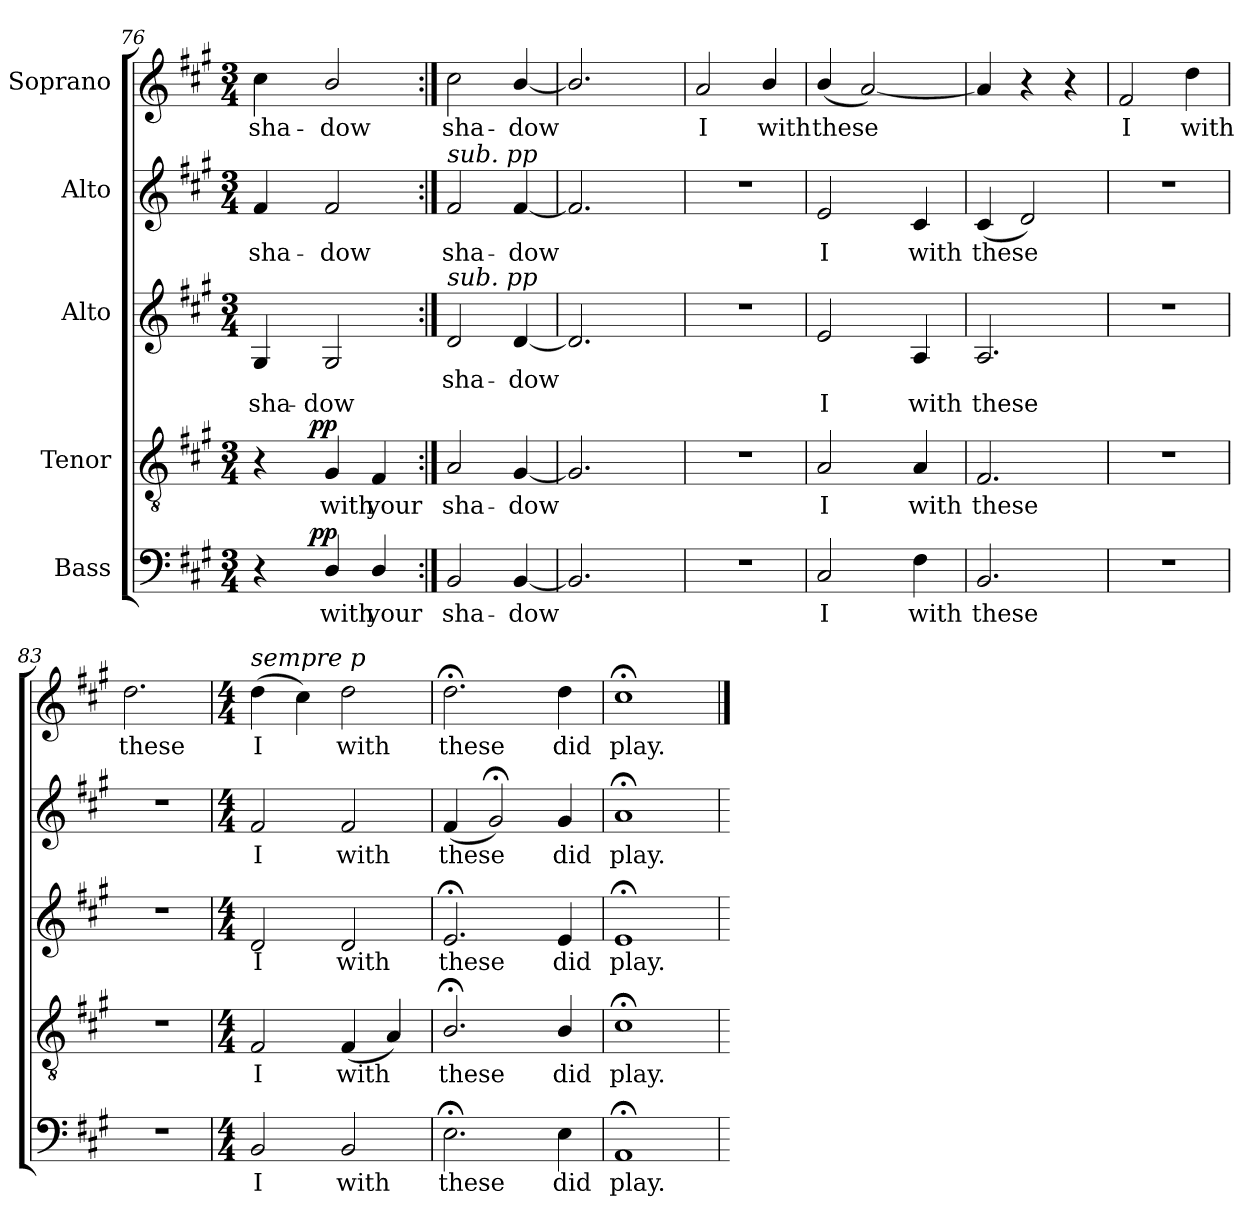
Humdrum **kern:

**kern	**text	**dynam	**kern	**text	**dynam	**kern	**text	**text	**kern	**text	**kern	**text
*part5	*part5	*part5	*part4	*part4	*part4	*part3	*part3	*part3	*part2	*part2	*part1	*part1
*staff5	*staff5	*staff5	*staff4	*staff4	*staff4	*staff3	*staff3	*staff3	*staff2	*staff2	*staff1	*staff1
*I"Bass	*	*	*I"Tenor	*	*	*I"Alto	*	*	*I"Alto	*	*I"Soprano	*
*clefF4	*	*	*clefGv2	*	*	*clefG2	*	*	*clefG2	*	*clefG2	*
*k[f#c#g#]	*	*	*k[f#c#g#]	*	*	*k[f#c#g#]	*	*	*k[f#c#g#]	*	*k[f#c#g#]	*
*A:	*	*	*A:	*	*	*A:	*	*	*A:	*	*A:	*
*M3/4	*	*	*M3/4	*	*	*M3/4	*	*	*M3/4	*	*M3/4	*
=76	=76	=76	=76	=76	=76	=76	=76	=76	=76	=76	=76	=76
!	!	!	!	!	!	!	!	!LO:LY:b	!	!LO:LY:b	!	!LO:LY:b
*^	*	*	*^	*	*	*	*	*	*	*	*	*
4r	8ryy	.	.	4r	8ryy	.	.	4G#/	.	sha-	4f#/	sha-	4cc#\	sha-
.	16ryy	.	.	.	16ryy	.	.	.	.	.	.	.	.	.
.	64ryy	.	.	.	64ryy	.	.	.	.	.	.	.	.	.
!	!	!	!LO:DY:a	!	!	!	!LO:DY:a	!	!	!	!	!	!	!
.	2ryy	.	pp	.	2ryy	.	pp	.	.	.	.	.	.	.
!	!	!LO:LY:b:cj	!	!	!	!LO:LY:b:cj	!	!	!	!LO:LY:b:rj	!	!LO:LY:b:rj	!	!LO:LY:b:rj
4D/	.	with	.	4G#/	.	with	.	2G#/	.	-dow	2f#/	-dow	2b/	-dow
!	!	!LO:LY:b:cj	!	!	!	!LO:LY:b:cj	!	!	!	!	!	!	!	!
4D/	.	your	.	4F#/	.	your	.	.	.	.	.	.	.	.
.	32.ryy	.	.	.	32.ryy	.	.	.	.	.	.	.	.	.
=77:|!	=77:|!	=77:|!	=77:|!	=77:|!	=77:|!	=77:|!	=77:|!	=77:|!	=77:|!	=77:|!	=77:|!	=77:|!	=77:|!	=77:|!
!	!	!	!	!	!	!	!	!	!	!	!LO:TX:a:i:t=sub. pp	!	!	!
!	!	!	!	!	!	!	!	!LO:TX:a:i:t=sub. pp	!	!	!	!	!	!
!	!	!LO:LY:b:cj	!	!	!	!LO:LY:b:cj	!	!	!LO:LY:b:cj	!	!	!LO:LY:b:cj	!	!LO:LY:b:cj
*v	*v	*	*	*	*	*	*	*	*	*	*	*	*	*
*	*	*	*v	*v	*	*	*	*	*	*	*	*	*
2BB/	sha-	.	2A/	sha-	.	2d/	sha-	.	2f#/	sha-	2cc#\	sha-
!	!LO:LY:b	!	!	!LO:LY:b	!	!	!LO:LY:b	!	!	!LO:LY:b	!	!LO:LY:b
[>4BB/	-dow	.	[>4G#/	-dow	.	[>4d/	-dow	.	[>4f#/	-dow	[>4b/	-dow
!!LO:LB:g=z
=78	=78	=78	=78	=78	=78	=78	=78	=78	=78	=78	=78	=78
*	*	*	*^	*	*	*^	*	*	*^	*	*^	*
2.BB/]	.	.	2.G#/]	64ryy	.	.	2.d/]	64ryy	.	.	2.f#/]	64ryy	.	2.b/]	64ryy	.
.	.	.	.	2ryy	.	.	.	2ryy	.	.	.	2ryy	.	.	2ryy	.
.	.	.	.	8...ryy	.	.	.	8...ryy	.	.	.	8...ryy	.	.	8...ryy	.
=79	=79	=79	=79	=79	=79	=79	=79	=79	=79	=79	=79	=79	=79	=79	=79	=79
!LO:N:vis=1	!	!	!LO:N:vis=1	!	!	!	!LO:N:vis=1	!	!	!	!LO:N:vis=1	!	!	!	!	!LO:LY:b:cj
*	*	*	*v	*v	*	*	*	*	*	*	*v	*v	*	*v	*v	*
*	*	*	*	*	*	*v	*v	*	*	*	*	*	*
2.r	.	.	2.r	.	.	2.r	.	.	2.r	.	2a/	I
!	!	!	!	!	!	!	!	!	!	!	!	!LO:LY:b:cj
.	.	.	.	.	.	.	.	.	.	.	4b/	with
=80	=80	=80	=80	=80	=80	=80	=80	=80	=80	=80	=80	=80
!	!LO:LY:b:cj	!	!	!LO:LY:b:cj	!	!	!	!LO:LY:b:cj	!	!LO:LY:b:cj	!	!LO:LY:b
*	*	*	*	*	*	*^	*	*	*	*	*	*
2C#/	I	.	2A/	I	.	2e/	4...ryy	.	I	2e/	I	(<4b/	these
.	.	.	.	.	.	.	.	.	.	.	.	[<2a/)	.
.	.	.	.	.	.	.	4ryy	.	.	.	.	.	.
!	!LO:LY:b:cj	!	!	!LO:LY:b:cj	!	!	!	!	!LO:LY:b:cj	!	!LO:LY:b:cj	!	!
4F#\	with	.	4A/	with	.	4A/	.	.	with	4c#/	with	.	.
.	.	.	.	.	.	.	32ryy	.	.	.	.	.	.
=81	=81	=81	=81	=81	=81	=81	=81	=81	=81	=81	=81	=81	=81
!	!LO:LY:b	!	!	!LO:LY:b	!	!	!	!	!LO:LY:b	!	!LO:LY:b	!	!
*	*	*	*	*	*	*v	*v	*	*	*	*	*	*
2.BB/	these	.	2.F#/	these	.	2.A/	.	these	(<4c#/	these	4a/]	.
.	.	.	.	.	.	.	.	.	2d/)	.	4r	.
.	.	.	.	.	.	.	.	.	.	.	4r	.
=82	=82	=82	=82	=82	=82	=82	=82	=82	=82	=82	=82	=82
!LO:N:vis=1	!	!	!LO:N:vis=1	!	!	!LO:N:vis=1	!	!	!LO:N:vis=1	!	!	!LO:LY:b:cj
2.r	.	.	2.r	.	.	2.r	.	.	2.r	.	2f#/	I
!	!	!	!	!	!	!	!	!	!	!	!	!LO:LY:b:cj
.	.	.	.	.	.	.	.	.	.	.	4dd\	with
=83	=83	=83	=83	=83	=83	=83	=83	=83	=83	=83	=83	=83
!LO:N:vis=1	!	!	!LO:N:vis=1	!	!	!LO:N:vis=1	!	!	!LO:N:vis=1	!	!	!LO:LY:b:cj
2.r	.	.	2.r	.	.	2.r	.	.	2.r	.	2.dd\	these
=84	=84	=84	=84	=84	=84	=84	=84	=84	=84	=84	=84	=84
*M4/4	*	*	*M4/4	*	*	*M4/4	*	*	*M4/4	*	*M4/4	*
!	!	!	!	!	!	!	!	!	!	!	!LO:TX:a:i:t=sempre p	!
!	!LO:LY:b:cj	!	!	!LO:LY:b:cj	!	!	!LO:LY:b:cj	!	!	!LO:LY:b:cj	!	!LO:LY:b:rj
2BB/	I	.	2F#/	I	.	2d/	I	.	2f#/	I	(>4dd\	I
.	.	.	.	.	.	.	.	.	.	.	4cc#\)	.
!	!LO:LY:b:cj	!	!	!LO:LY:b	!	!	!LO:LY:b:cj	!	!	!LO:LY:b:cj	!	!LO:LY:b:cj
2BB/	with	.	(<4F#/	with	.	2d/	with	.	2f#/	with	2dd\	with
.	.	.	4A/)	.	.	.	.	.	.	.	.	.
=85	=85	=85	=85	=85	=85	=85	=85	=85	=85	=85	=85	=85
!	!LO:LY:b:cj	!	!	!LO:LY:b:cj	!	!	!LO:LY:b:cj	!	!	!LO:LY:b	!	!LO:LY:b:cj
2.E;<\	these	.	2.B;</	these	.	2.e;</	these	.	(<4f#/	these	2.dd;<\	these
.	.	.	.	.	.	.	.	.	2g#;</)	.	.	.
!	!LO:LY:b:cj	!	!	!LO:LY:b:cj	!	!	!LO:LY:b:cj	!	!	!LO:LY:b:cj	!	!LO:LY:b:cj
4E\	did	.	4B/	did	.	4e/	did	.	4g#/	did	4dd\	did
=86	=86	=86	=86	=86	=86	=86	=86	=86	=86	=86	=86	=86
!	!LO:LY:b:cj	!	!	!LO:LY:b:cj	!	!	!LO:LY:b:cj	!	!	!LO:LY:b:cj	!	!LO:LY:b:cj
1AA;<	play.	.	1c#;<	play.	.	1e;<	play.	.	1a;<	play.	1cc#;<	play.
=	==	==	=	==	==	=	==	==	=	==	==	==
*-	*-	*-	*-	*-	*-	*-	*-	*-	*-	*-	*-	*-
